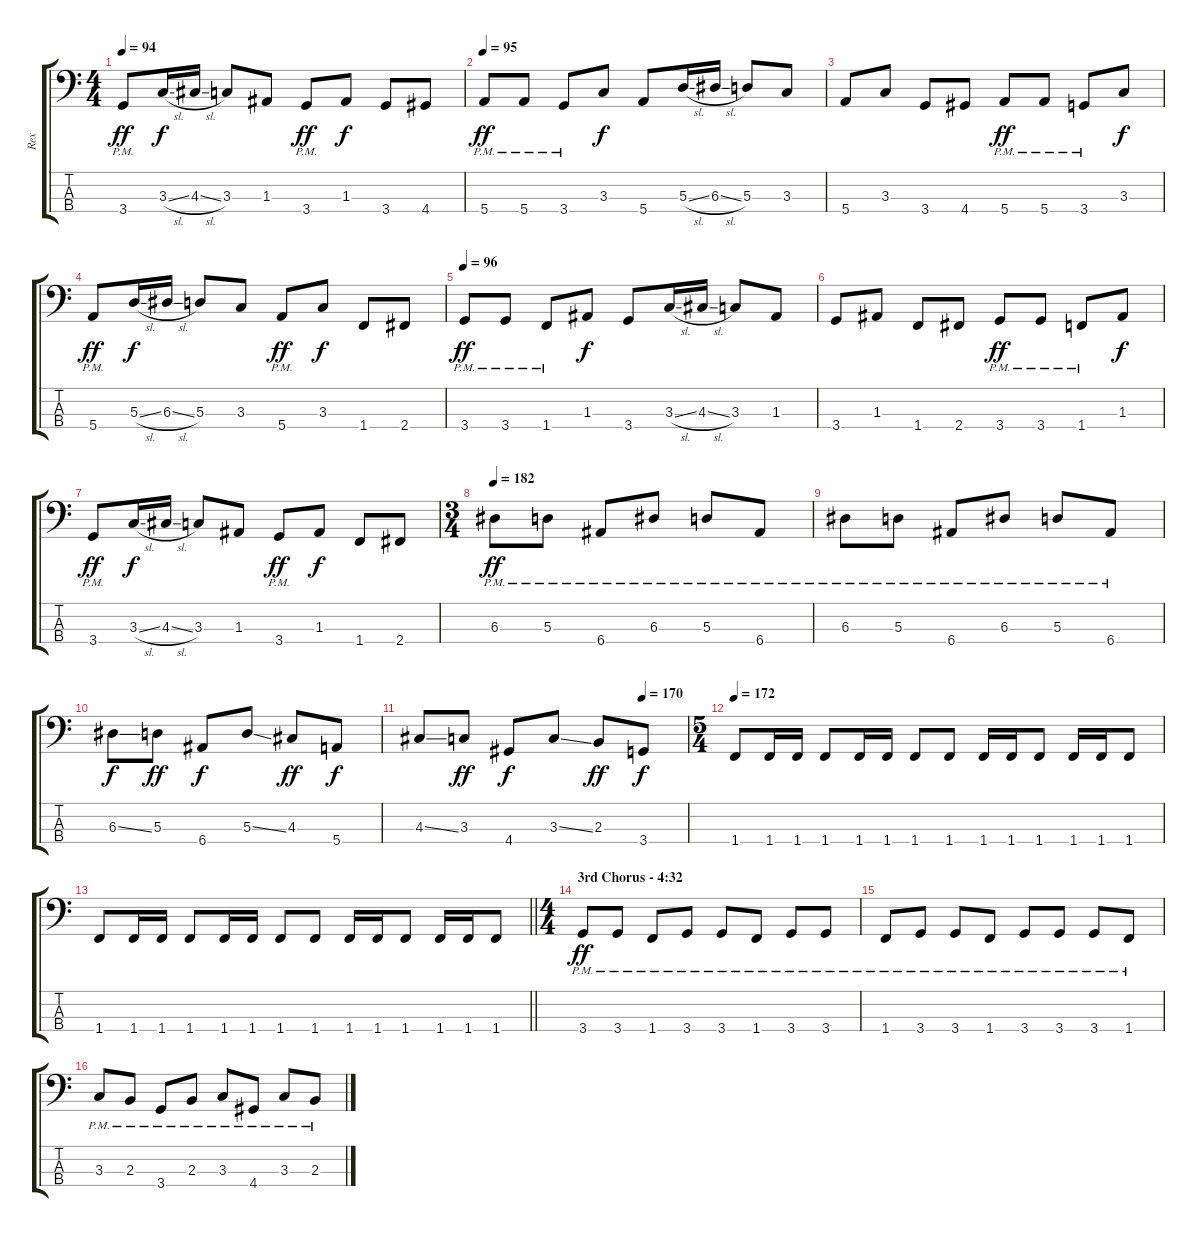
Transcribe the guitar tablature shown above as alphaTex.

\track ("Rex" "Rex") {instrument electricbasspick}
\staff {score tabs}
\tuning (G2 D2 A1 E1) {hide}
\ts (4 4)
\tempo 94
\clef f4
\ks c
3.4{pm}.8{dy ff} 3.3{sl}.16{dy f} 4.3{sl}.16 3.3.8 1.3.8 3.4{pm}.8{dy ff} 1.3.8{dy f} 3.4.8 4.4.8 |
\tempo 95
5.4{pm}.8{dy ff} 5.4{pm}.8 3.4{pm}.8 3.3.8{dy f} 5.4.8 5.3{sl}.16 6.3{sl}.16 5.3.8 3.3.8 |
5.4.8 3.3.8 3.4.8 4.4.8 5.4{pm}.8{dy ff} 5.4{pm}.8 3.4{pm}.8 3.3.8{dy f} |
5.4{pm}.8{dy ff} 5.3{sl}.16{dy f} 6.3{sl}.16 5.3.8 3.3.8 5.4{pm}.8{dy ff} 3.3.8{dy f} 1.4.8 2.4.8 |
\tempo 96
3.4{pm}.8{dy ff} 3.4{pm}.8 1.4{pm}.8 1.3.8{dy f} 3.4.8 3.3{sl}.16 4.3{sl}.16 3.3.8 1.3.8 |
3.4.8 1.3.8 1.4.8 2.4.8 3.4{pm}.8{dy ff} 3.4{pm}.8 1.4{pm}.8 1.3.8{dy f} |
3.4{pm}.8{dy ff} 3.3{sl}.16{dy f} 4.3{sl}.16 3.3.8 1.3.8 3.4{pm}.8{dy ff} 1.3.8{dy f} 1.4.8 2.4.8 |
\ts (3 4)
\tempo 182
6.3{pm}.8{dy ff} 5.3{pm}.8 6.4{pm}.8 6.3{pm}.8 5.3{pm}.8 6.4{pm}.8 |
6.3{pm}.8 5.3{pm}.8 6.4{pm}.8 6.3{pm}.8 5.3{pm}.8 6.4{pm}.8 |
6.3{ss}.8{dy f} 5.3.8{dy ff} 6.4.8{dy f} 5.3{ss}.8 4.3.8{dy ff} 5.4.8{dy f} |
\tempo (170 0.8333333333333334)
4.3{ss}.8 3.3.8{dy ff} 4.4.8{dy f} 3.3{ss}.8 2.3.8{dy ff} 3.4.8{dy f} |
\ts (5 4)
\tempo 172
1.4.8 1.4.16 1.4.16 1.4.8 1.4.16 1.4.16 1.4.8 1.4.8 1.4.16 1.4.16 1.4.8 1.4.16 1.4.16 1.4.8 |
\barLineRight lightlight
1.4.8 1.4.16 1.4.16 1.4.8 1.4.16 1.4.16 1.4.8 1.4.8 1.4.16 1.4.16 1.4.8 1.4.16 1.4.16 1.4.8 |
\ts (4 4)
\section ("" "3rd Chorus - 4:32")
3.4{pm}.8{dy ff} 3.4{pm}.8 1.4{pm}.8 3.4{pm}.8 3.4{pm}.8 1.4{pm}.8 3.4{pm}.8 3.4{pm}.8 |
1.4{pm}.8 3.4{pm}.8 3.4{pm}.8 1.4{pm}.8 3.4{pm}.8 3.4{pm}.8 3.4{pm}.8 1.4{pm}.8 |
3.3{pm}.8 2.3{pm}.8 3.4{pm}.8 2.3{pm}.8 3.3{pm}.8 4.4{pm}.8 3.3{pm}.8 2.3{pm}.8
